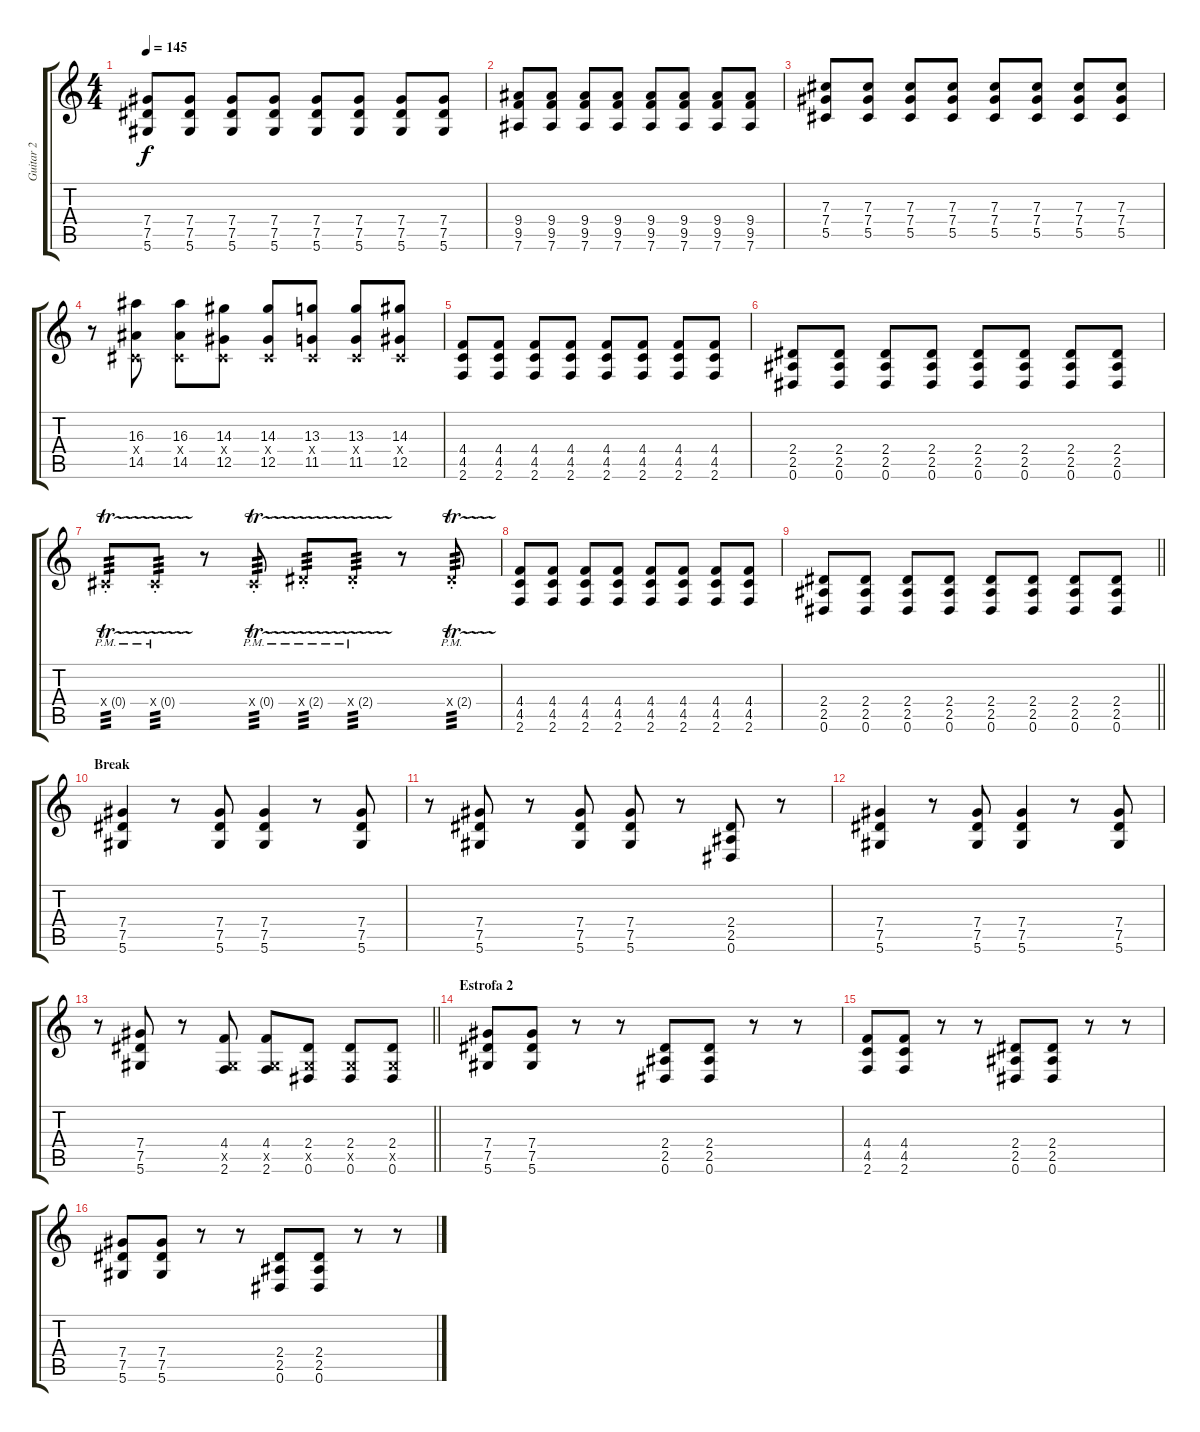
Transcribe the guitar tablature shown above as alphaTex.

\track ("Guitar 2" "Guitar 2") {instrument overdrivenguitar}
\staff {score tabs}
\tuning (Eb4 Bb3 Gb3 Db3 Ab2 Eb2) {hide}
\ts (4 4)
\tempo 145
\clef g2
\ks c
(7.4 7.5 5.6).8{dy f} (7.4 7.5 5.6).8 (7.4 7.5 5.6).8 (7.4 7.5 5.6).8 (7.4 7.5 5.6).8 (7.4 7.5 5.6).8 (7.4 7.5 5.6).8 (7.4 7.5 5.6).8 |
(9.4 9.5 7.6).8 (9.4 9.5 7.6).8 (9.4 9.5 7.6).8 (9.4 9.5 7.6).8 (9.4 9.5 7.6).8 (9.4 9.5 7.6).8 (9.4 9.5 7.6).8 (9.4 9.5 7.6).8 |
(7.3 7.4 5.5).8 (7.3 7.4 5.5).8 (7.3 7.4 5.5).8 (7.3 7.4 5.5).8 (7.3 7.4 5.5).8 (7.3 7.4 5.5).8 (7.3 7.4 5.5).8 (7.3 7.4 5.5).8 |
r.8 (16.3 0.4{x} 14.5).8 (16.3 0.4{x} 14.5).8 (14.3 0.4{x} 12.5).8 (14.3 0.4{x} 12.5).8 (13.3 0.4{x} 11.5).8 (13.3 0.4{x} 11.5).8 (14.3 0.4{x} 12.5).8 |
(4.4 4.5 2.6).8 (4.4 4.5 2.6).8 (4.4 4.5 2.6).8 (4.4 4.5 2.6).8 (4.4 4.5 2.6).8 (4.4 4.5 2.6).8 (4.4 4.5 2.6).8 (4.4 4.5 2.6).8 |
(2.4 2.5 0.6).8 (2.4 2.5 0.6).8 (2.4 2.5 0.6).8 (2.4 2.5 0.6).8 (2.4 2.5 0.6).8 (2.4 2.5 0.6).8 (2.4 2.5 0.6).8 (2.4 2.5 0.6).8 |
0.4{tr (0 64) pm st x}.8{tp 3} 0.4{tr (0 64) pm st x}.8{tp 3} r.8 0.4{tr (0 64) pm st x}.8{tp 3} 2.4{tr (2 64) pm st x}.8{tp 3} 2.4{tr (2 64) pm st x}.8{tp 3} r.8 2.4{tr (2 64) pm st x}.8{tp 3} |
(4.4 4.5 2.6).8 (4.4 4.5 2.6).8 (4.4 4.5 2.6).8 (4.4 4.5 2.6).8 (4.4 4.5 2.6).8 (4.4 4.5 2.6).8 (4.4 4.5 2.6).8 (4.4 4.5 2.6).8 |
\barLineRight lightlight
(2.4 2.5 0.6).8 (2.4 2.5 0.6).8 (2.4 2.5 0.6).8 (2.4 2.5 0.6).8 (2.4 2.5 0.6).8 (2.4 2.5 0.6).8 (2.4 2.5 0.6).8 (2.4 2.5 0.6).8 |
\section ("" "Break")
(7.4 7.5 5.6).4 r.8 (7.4 7.5 5.6).8 (7.4 7.5 5.6).4 r.8 (7.4 7.5 5.6).8 |
r.8 (7.4 7.5 5.6).8 r.8 (7.4 7.5 5.6).8 (7.4 7.5 5.6).8 r.8 (2.4 2.5 0.6).8 r.8 |
(7.4 7.5 5.6).4 r.8 (7.4 7.5 5.6).8 (7.4 7.5 5.6).4 r.8 (7.4 7.5 5.6).8 |
\barLineRight lightlight
r.8 (7.4 7.5 5.6).8 r.8 (4.4 0.5{x} 2.6).8 (4.4 0.5{x} 2.6).8 (2.4 0.5{x} 0.6).8 (2.4 0.5{x} 0.6).8 (2.4 0.5{x} 0.6).8 |
\section ("" "Estrofa 2")
(7.4 7.5 5.6).8 (7.4 7.5 5.6).8 r.8 r.8 (2.4 2.5 0.6).8 (2.4 2.5 0.6).8 r.8 r.8 |
(4.4 4.5 2.6).8 (4.4 4.5 2.6).8 r.8 r.8 (2.4 2.5 0.6).8 (2.4 2.5 0.6).8 r.8 r.8 |
(7.4 7.5 5.6).8 (7.4 7.5 5.6).8 r.8 r.8 (2.4 2.5 0.6).8 (2.4 2.5 0.6).8 r.8 r.8
